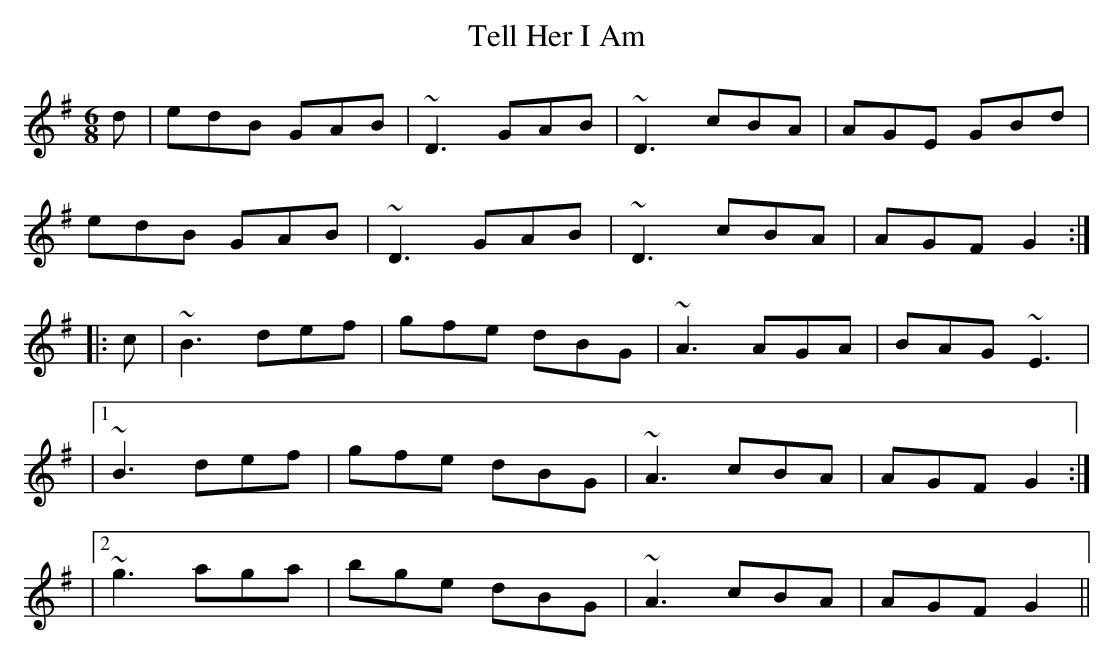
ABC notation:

X:1
T:Tell Her I Am
M:6/8
K:G
d|edB GAB|~D3 GAB|~D3 cBA|AGE GBd|
edB GAB|~D3 GAB|~D3 cBA|AGF G2:|
|:c|~B3 def|gfe dBG|~A3 AGA|BAG ~E3|
|1 ~B3 def|gfe dBG|~A3 cBA|AGF G2:|
|2 ~g3 aga|bge dBG|~A3 cBA|AGF G2||
